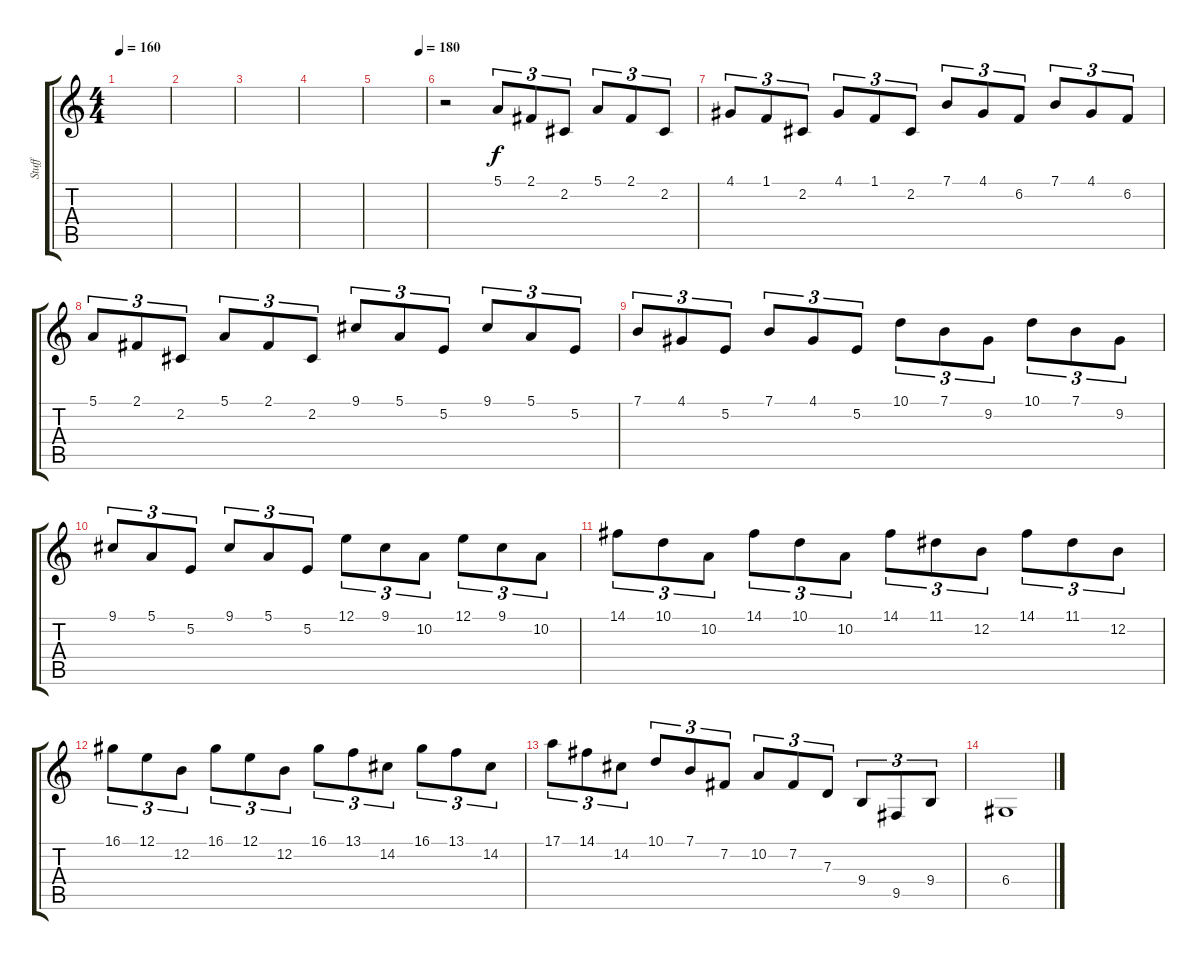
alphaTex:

\track ("Stuff" "Stuff") {instrument stringensemble1}
\staff {score tabs}
\tuning (E4 B3 G3 D3 A2 E2) {hide}
\ts (4 4)
\tempo 160
\clef g2
\ks c
|
|
|
|
\tempo (180 0.875)
|
r.2 5.1.8{tu (3 2)} 2.1.8{tu (3 2)} 2.2.8{tu (3 2)} 5.1.8{tu (3 2)} 2.1.8{tu (3 2)} 2.2.8{tu (3 2)} |
4.1.8{tu (3 2)} 1.1.8{tu (3 2)} 2.2.8{tu (3 2)} 4.1.8{tu (3 2)} 1.1.8{tu (3 2)} 2.2.8{tu (3 2)} 7.1.8{tu (3 2)} 4.1.8{tu (3 2)} 6.2.8{tu (3 2)} 7.1.8{tu (3 2)} 4.1.8{tu (3 2)} 6.2.8{tu (3 2)} |
5.1.8{tu (3 2)} 2.1.8{tu (3 2)} 2.2.8{tu (3 2)} 5.1.8{tu (3 2)} 2.1.8{tu (3 2)} 2.2.8{tu (3 2)} 9.1.8{tu (3 2)} 5.1.8{tu (3 2)} 5.2.8{tu (3 2)} 9.1.8{tu (3 2)} 5.1.8{tu (3 2)} 5.2.8{tu (3 2)} |
7.1.8{tu (3 2)} 4.1.8{tu (3 2)} 5.2.8{tu (3 2)} 7.1.8{tu (3 2)} 4.1.8{tu (3 2)} 5.2.8{tu (3 2)} 10.1.8{tu (3 2)} 7.1.8{tu (3 2)} 9.2.8{tu (3 2)} 10.1.8{tu (3 2)} 7.1.8{tu (3 2)} 9.2.8{tu (3 2)} |
9.1.8{tu (3 2)} 5.1.8{tu (3 2)} 5.2.8{tu (3 2)} 9.1.8{tu (3 2)} 5.1.8{tu (3 2)} 5.2.8{tu (3 2)} 12.1.8{tu (3 2)} 9.1.8{tu (3 2)} 10.2.8{tu (3 2)} 12.1.8{tu (3 2)} 9.1.8{tu (3 2)} 10.2.8{tu (3 2)} |
14.1.8{tu (3 2)} 10.1.8{tu (3 2)} 10.2.8{tu (3 2)} 14.1.8{tu (3 2)} 10.1.8{tu (3 2)} 10.2.8{tu (3 2)} 14.1.8{tu (3 2)} 11.1.8{tu (3 2)} 12.2.8{tu (3 2)} 14.1.8{tu (3 2)} 11.1.8{tu (3 2)} 12.2.8{tu (3 2)} |
16.1.8{tu (3 2)} 12.1.8{tu (3 2)} 12.2.8{tu (3 2)} 16.1.8{tu (3 2)} 12.1.8{tu (3 2)} 12.2.8{tu (3 2)} 16.1.8{tu (3 2)} 13.1.8{tu (3 2)} 14.2.8{tu (3 2)} 16.1.8{tu (3 2)} 13.1.8{tu (3 2)} 14.2.8{tu (3 2)} |
17.1.8{tu (3 2)} 14.1.8{tu (3 2)} 14.2.8{tu (3 2)} 10.1.8{tu (3 2)} 7.1.8{tu (3 2)} 7.2.8{tu (3 2)} 10.2.8{tu (3 2)} 7.2.8{tu (3 2)} 7.3.8{tu (3 2)} 9.4.8{tu (3 2)} 9.5.8{tu (3 2)} 9.4.8{tu (3 2)} |
6.4.1
